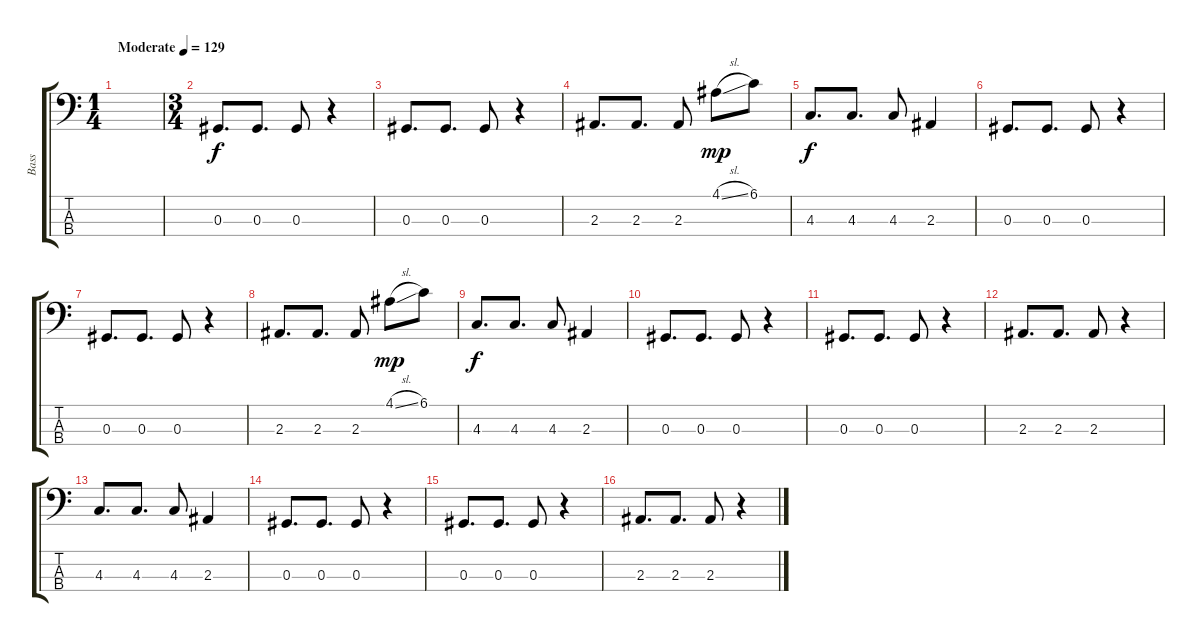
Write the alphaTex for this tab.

\track ("Bass" "Bass") {instrument electricbassfinger}
\staff {score tabs}
\tuning (Gb2 Db2 Ab1 Eb1) {hide}
\ts (1 4)
\tempo (129 "Moderate")
\clef f4
\ks c
|
\ts (3 4)
0.3.8{d} 0.3.8{d} 0.3.8 r.4 |
0.3.8{d} 0.3.8{d} 0.3.8 r.4 |
2.3.8{d} 2.3.8{d} 2.3.8 4.1{sl}.8{dy mp} 6.1.8 |
4.3.8{d dy f} 4.3.8{d} 4.3.8 2.3.4 |
0.3.8{d} 0.3.8{d} 0.3.8 r.4 |
0.3.8{d} 0.3.8{d} 0.3.8 r.4 |
2.3.8{d} 2.3.8{d} 2.3.8 4.1{sl}.8{dy mp} 6.1.8 |
4.3.8{d dy f} 4.3.8{d} 4.3.8 2.3.4 |
0.3.8{d} 0.3.8{d} 0.3.8 r.4 |
0.3.8{d} 0.3.8{d} 0.3.8 r.4 |
2.3.8{d} 2.3.8{d} 2.3.8 r.4 |
4.3.8{d} 4.3.8{d} 4.3.8 2.3.4 |
0.3.8{d} 0.3.8{d} 0.3.8 r.4 |
0.3.8{d} 0.3.8{d} 0.3.8 r.4 |
2.3.8{d} 2.3.8{d} 2.3.8 r.4
